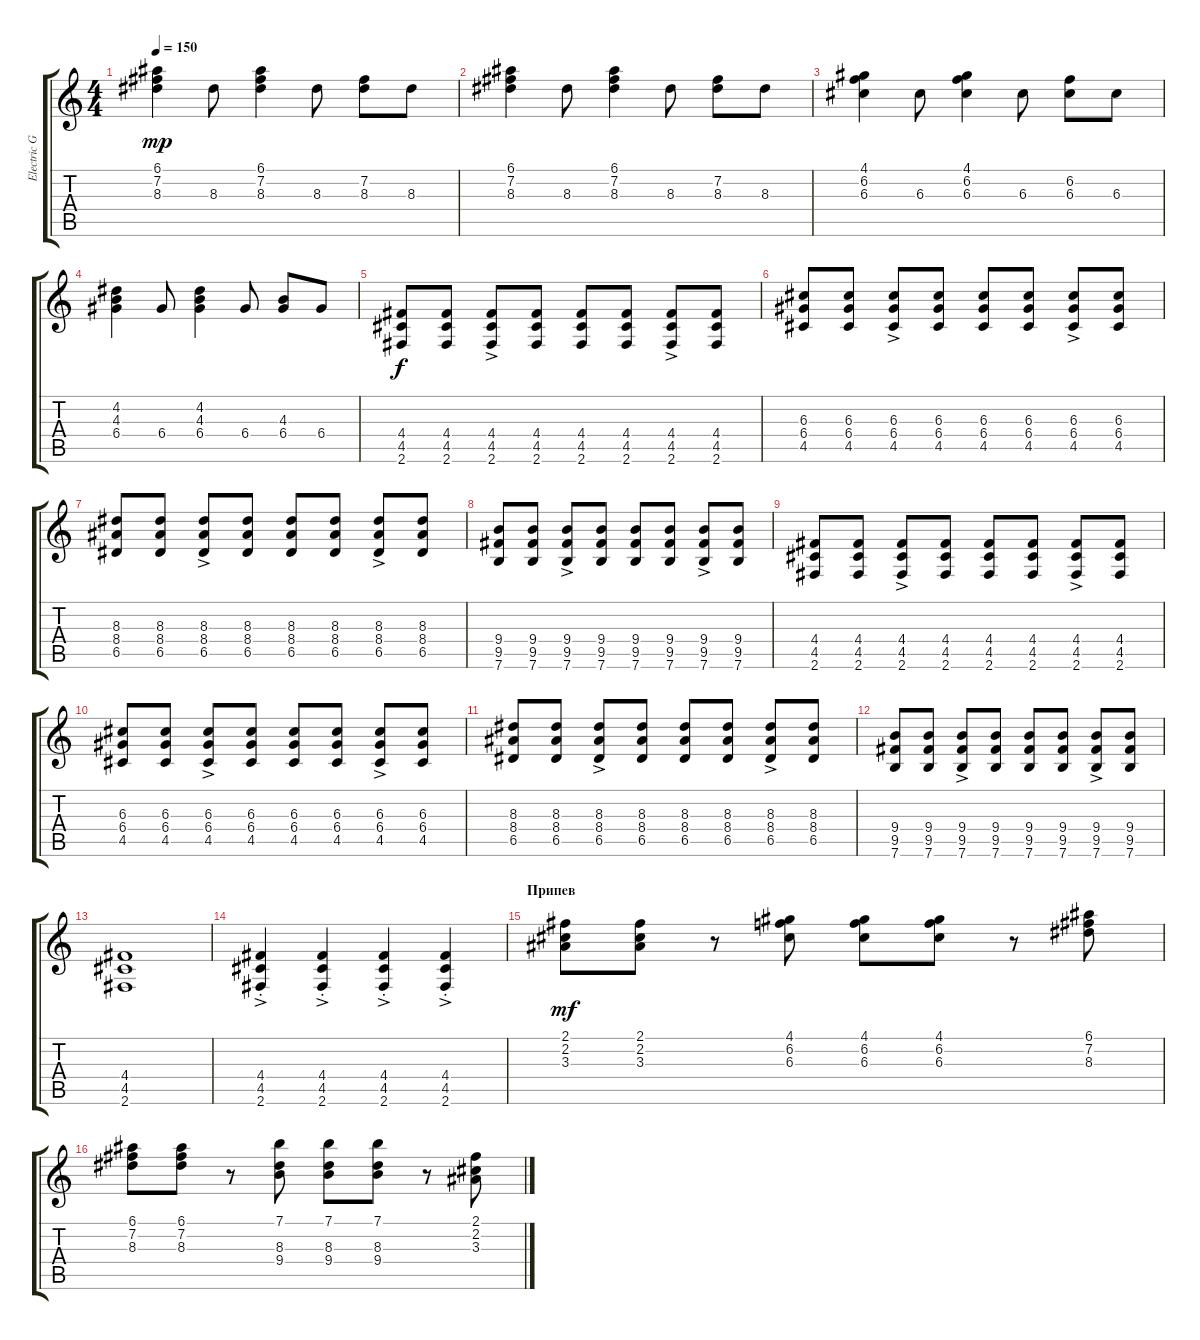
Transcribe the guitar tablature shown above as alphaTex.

\track ("Electric Guitar" "Electric G") {instrument distortionguitar}
\staff {score tabs}
\tuning (E4 B3 G3 D3 A2 E2) {hide}
\ts (4 4)
\tempo 150
\clef g2
\ks c
(6.1 7.2 8.3).4{dy mp} 8.3.8 (6.1 7.2 8.3).4 8.3.8 (7.2 8.3).8 8.3.8 |
(6.1 7.2 8.3).4 8.3.8 (6.1 7.2 8.3).4 8.3.8 (7.2 8.3).8 8.3.8 |
(4.1 6.2 6.3).4 6.3.8 (4.1 6.2 6.3).4 6.3.8 (6.2 6.3).8 6.3.8 |
(4.2 4.3 6.4).4 6.4.8 (4.2 4.3 6.4).4 6.4.8 (4.3 6.4).8 6.4.8 |
(4.4 4.5 2.6).8{dy f} (4.4 4.5 2.6).8 (4.4{ac} 4.5{ac} 2.6{ac}).8 (4.4 4.5 2.6).8 (4.4 4.5 2.6).8 (4.4 4.5 2.6).8 (4.4{ac} 4.5{ac} 2.6{ac}).8 (4.4 4.5 2.6).8 |
(6.3 6.4 4.5).8 (6.3 6.4 4.5).8 (6.3{ac} 6.4{ac} 4.5{ac}).8 (6.3 6.4 4.5).8 (6.3 6.4 4.5).8 (6.3 6.4 4.5).8 (6.3{ac} 6.4{ac} 4.5{ac}).8 (6.3 6.4 4.5).8 |
(8.3 8.4 6.5).8 (8.3 8.4 6.5).8 (8.3{ac} 8.4{ac} 6.5{ac}).8 (8.3 8.4 6.5).8 (8.3 8.4 6.5).8 (8.3 8.4 6.5).8 (8.3{ac} 8.4{ac} 6.5{ac}).8 (8.3 8.4 6.5).8 |
(9.4 9.5 7.6).8 (9.4 9.5 7.6).8 (9.4{ac} 9.5{ac} 7.6{ac}).8 (9.4 9.5 7.6).8 (9.4 9.5 7.6).8 (9.4 9.5 7.6).8 (9.4{ac} 9.5{ac} 7.6{ac}).8 (9.4 9.5 7.6).8 |
(4.4 4.5 2.6).8 (4.4 4.5 2.6).8 (4.4{ac} 4.5{ac} 2.6{ac}).8 (4.4 4.5 2.6).8 (4.4 4.5 2.6).8 (4.4 4.5 2.6).8 (4.4{ac} 4.5{ac} 2.6{ac}).8 (4.4 4.5 2.6).8 |
(6.3 6.4 4.5).8 (6.3 6.4 4.5).8 (6.3{ac} 6.4{ac} 4.5{ac}).8 (6.3 6.4 4.5).8 (6.3 6.4 4.5).8 (6.3 6.4 4.5).8 (6.3{ac} 6.4{ac} 4.5{ac}).8 (6.3 6.4 4.5).8 |
(8.3 8.4 6.5).8 (8.3 8.4 6.5).8 (8.3{ac} 8.4{ac} 6.5{ac}).8 (8.3 8.4 6.5).8 (8.3 8.4 6.5).8 (8.3 8.4 6.5).8 (8.3{ac} 8.4{ac} 6.5{ac}).8 (8.3 8.4 6.5).8 |
(9.4 9.5 7.6).8 (9.4 9.5 7.6).8 (9.4{ac} 9.5{ac} 7.6{ac}).8 (9.4 9.5 7.6).8 (9.4 9.5 7.6).8 (9.4 9.5 7.6).8 (9.4{ac} 9.5{ac} 7.6{ac}).8 (9.4 9.5 7.6).8 |
(4.4 4.5 2.6).1 |
(4.4{ac st} 4.5{ac st} 2.6{ac st}).4 (4.4{ac st} 4.5{ac st} 2.6{ac st}).4 (4.4{ac st} 4.5{ac st} 2.6{ac st}).4 (4.4{ac st} 4.5{ac st} 2.6{ac st}).4 |
\section ("" "Припев")
(2.1 2.2 3.3).8{dy mf} (2.1 2.2 3.3).8 r.8 (4.1 6.2 6.3).8 (4.1 6.2 6.3).8 (4.1 6.2 6.3).8 r.8 (6.1 7.2 8.3).8 |
(6.1 7.2 8.3).8 (6.1 7.2 8.3).8 r.8 (7.1 8.3 9.4).8 (7.1 8.3 9.4).8 (7.1 8.3 9.4).8 r.8 (2.1 2.2 3.3).8
